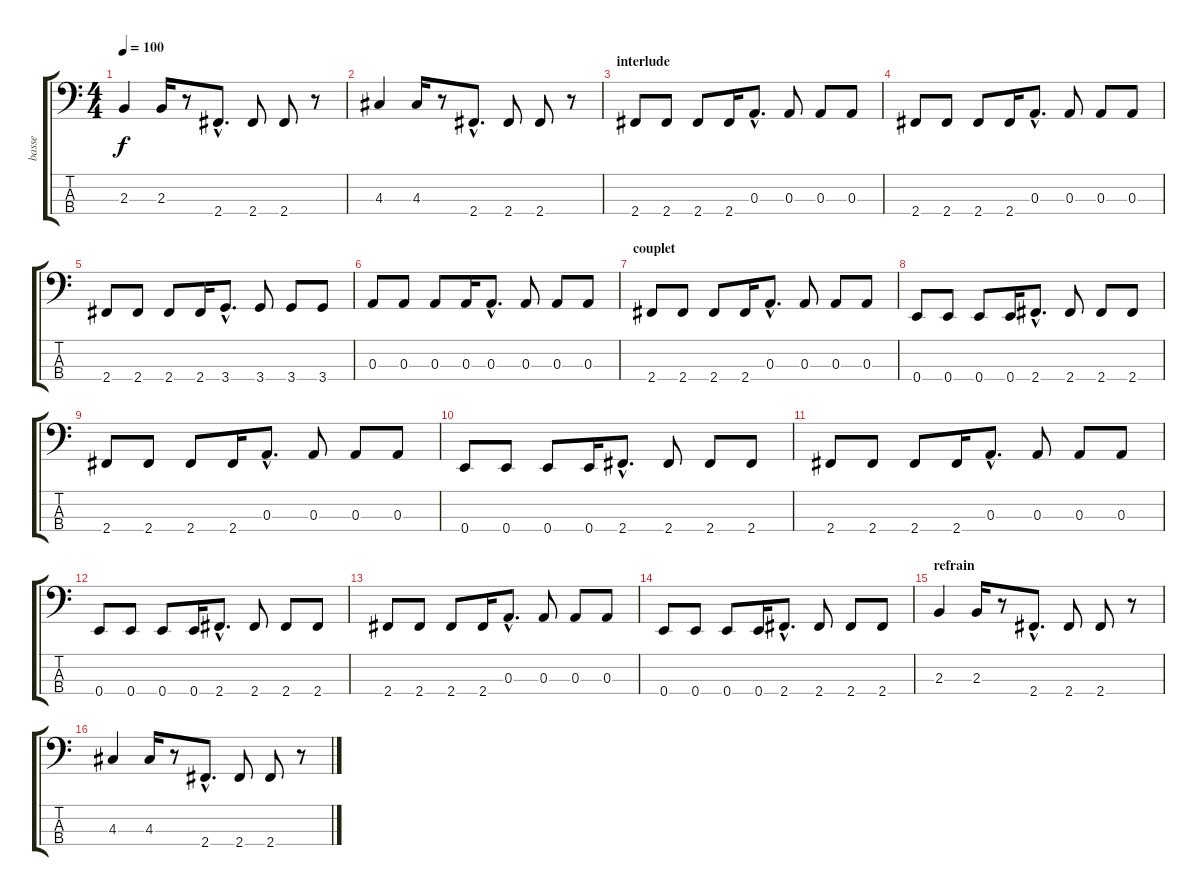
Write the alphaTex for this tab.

\track ("basse" "basse") {instrument electricbassfinger}
\staff {score tabs}
\tuning (G2 D2 A1 E1) {hide}
\ts (4 4)
\tempo 100
\clef f4
\ks c
2.3.4{dy f} 2.3.16 r.8 2.4{hac}.8{d} 2.4.8 2.4.8 r.8 |
4.3.4 4.3.16 r.8 2.4{hac}.8{d} 2.4.8 2.4.8 r.8 |
\section ("" "interlude")
2.4.8 2.4.8 2.4.8 2.4.16 0.3{hac}.8{d} 0.3.8 0.3.8 0.3.8 |
2.4.8 2.4.8 2.4.8 2.4.16 0.3{hac}.8{d} 0.3.8 0.3.8 0.3.8 |
2.4.8 2.4.8 2.4.8 2.4.16 3.4{hac}.8{d} 3.4.8 3.4.8 3.4.8 |
0.3.8 0.3.8 0.3.8 0.3.16 0.3{hac}.8{d} 0.3.8 0.3.8 0.3.8 |
\section ("" "couplet")
2.4.8 2.4.8 2.4.8 2.4.16 0.3{hac}.8{d} 0.3.8 0.3.8 0.3.8 |
0.4.8 0.4.8 0.4.8 0.4.16 2.4{hac}.8{d} 2.4.8 2.4.8 2.4.8 |
2.4.8 2.4.8 2.4.8 2.4.16 0.3{hac}.8{d} 0.3.8 0.3.8 0.3.8 |
0.4.8 0.4.8 0.4.8 0.4.16 2.4{hac}.8{d} 2.4.8 2.4.8 2.4.8 |
2.4.8 2.4.8 2.4.8 2.4.16 0.3{hac}.8{d} 0.3.8 0.3.8 0.3.8 |
0.4.8 0.4.8 0.4.8 0.4.16 2.4{hac}.8{d} 2.4.8 2.4.8 2.4.8 |
2.4.8 2.4.8 2.4.8 2.4.16 0.3{hac}.8{d} 0.3.8 0.3.8 0.3.8 |
0.4.8 0.4.8 0.4.8 0.4.16 2.4{hac}.8{d} 2.4.8 2.4.8 2.4.8 |
\section ("" "refrain")
2.3.4 2.3.16 r.8 2.4{hac}.8{d} 2.4.8 2.4.8 r.8 |
4.3.4 4.3.16 r.8 2.4{hac}.8{d} 2.4.8 2.4.8 r.8
